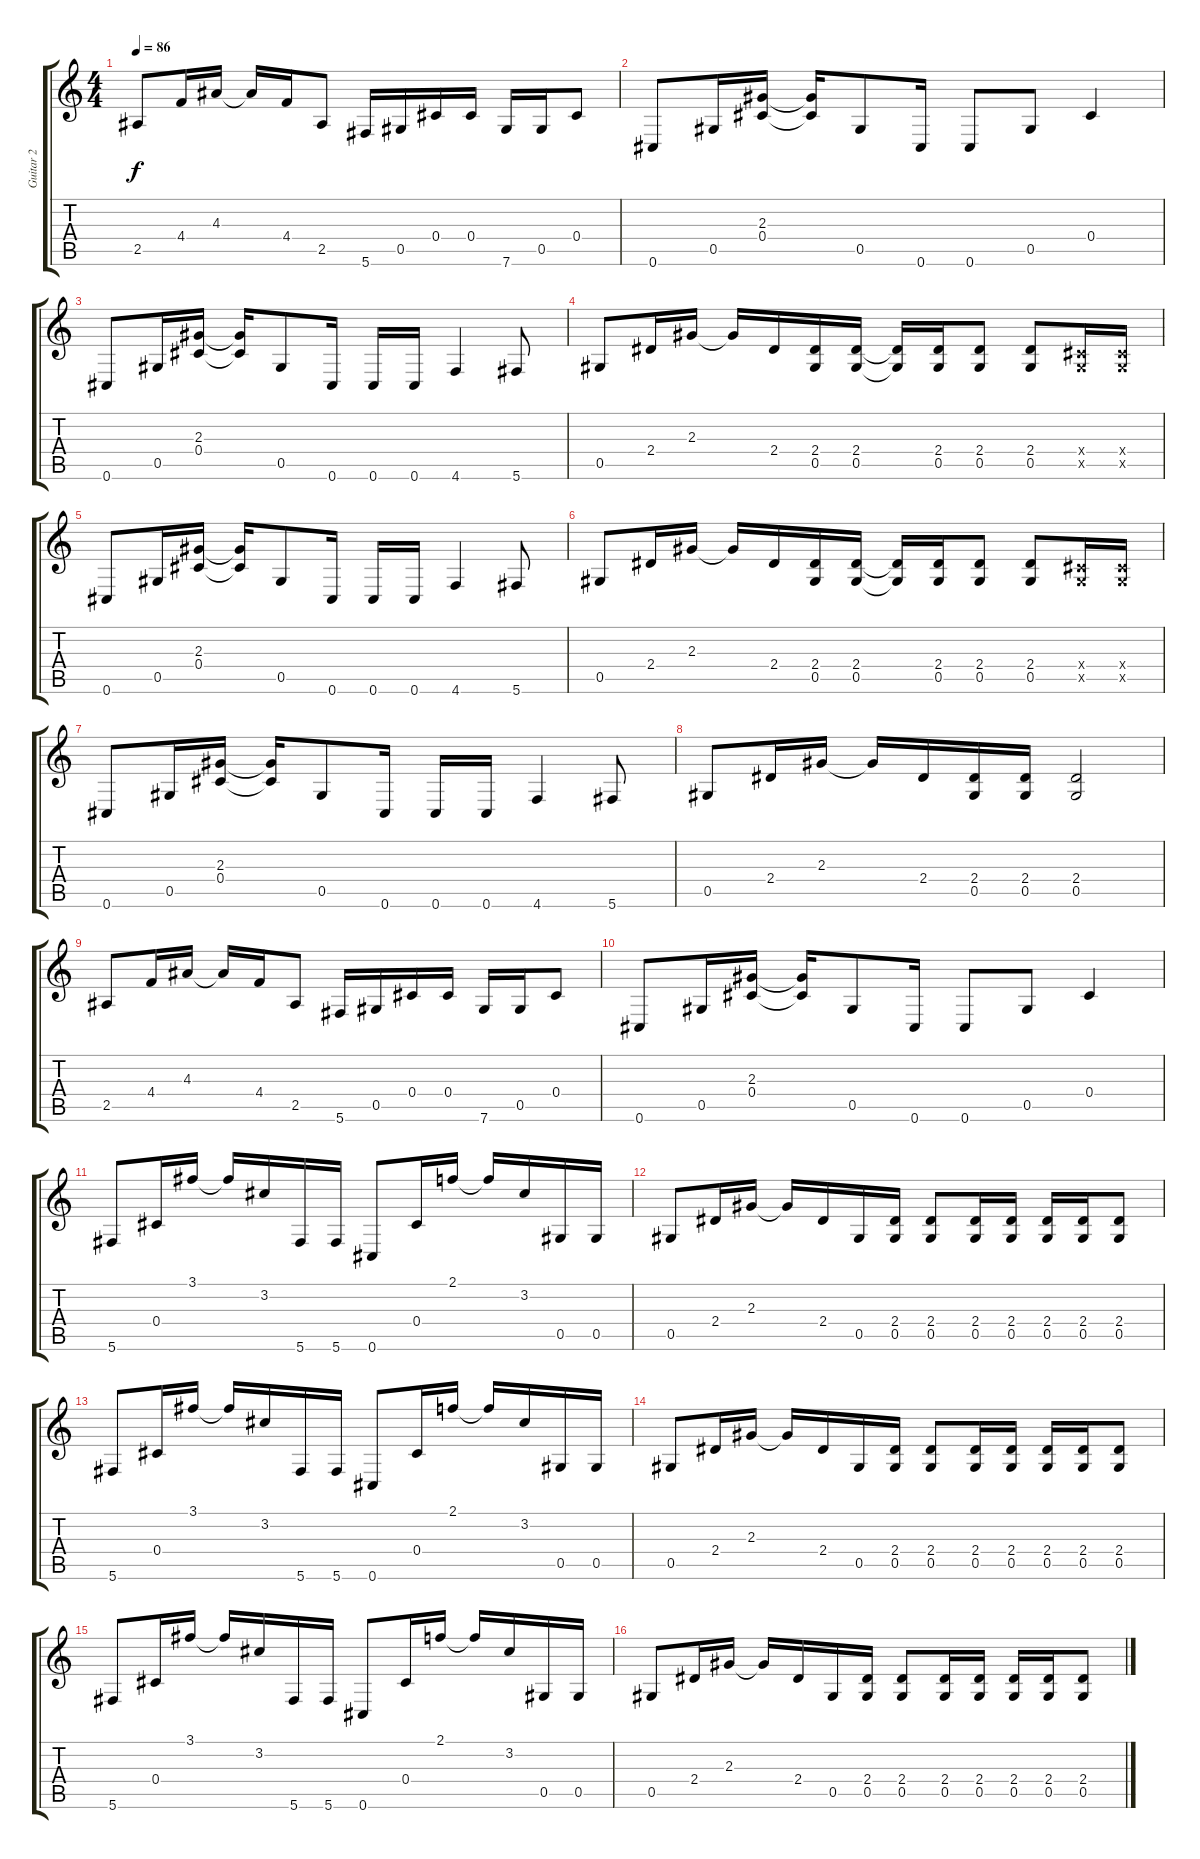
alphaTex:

\track ("Guitar 2" "Guitar 2") {instrument distortionguitar}
\staff {score tabs}
\tuning (Eb4 Bb3 Gb3 Db3 Ab2 Db2) {hide}
\ts (4 4)
\tempo 86
\clef g2
\ks c
2.5.8{dy f} 4.4.16 4.3.16 4.3{t}.16 4.4.16 2.5.8 5.6.16 0.5.16 0.4.16 0.4.16 7.6.16 0.5.16 0.4.8 |
0.6.8 0.5.16 (2.3 0.4).16 (2.3{t} 0.4{t}).16 0.5.8 0.6.16 0.6.8 0.5.8 0.4.4 |
0.6.8 0.5.16 (2.3 0.4).16 (2.3{t} 0.4{t}).16 0.5.8 0.6.16 0.6.16 0.6.16 4.6.4 5.6.8 |
0.5.8 2.4.16 2.3.16 2.3{t}.16 2.4.16 (2.4 0.5).16 (2.4 0.5).16 (2.4{t} 0.5{t}).16 (2.4 0.5).16 (2.4 0.5).8 (2.4 0.5).8 (0.4{x} 0.5{x}).16 (0.4{x} 0.5{x}).16 |
0.6.8 0.5.16 (2.3 0.4).16 (2.3{t} 0.4{t}).16 0.5.8 0.6.16 0.6.16 0.6.16 4.6.4 5.6.8 |
0.5.8 2.4.16 2.3.16 2.3{t}.16 2.4.16 (2.4 0.5).16 (2.4 0.5).16 (2.4{t} 0.5{t}).16 (2.4 0.5).16 (2.4 0.5).8 (2.4 0.5).8 (0.4{x} 0.5{x}).16 (0.4{x} 0.5{x}).16 |
0.6.8 0.5.16 (2.3 0.4).16 (2.3{t} 0.4{t}).16 0.5.8 0.6.16 0.6.16 0.6.16 4.6.4 5.6.8 |
0.5.8 2.4.16 2.3.16 2.3{t}.16 2.4.16 (2.4 0.5).16 (2.4 0.5).16 (2.4 0.5).2 |
2.5.8 4.4.16 4.3.16 4.3{t}.16 4.4.16 2.5.8 5.6.16 0.5.16 0.4.16 0.4.16 7.6.16 0.5.16 0.4.8 |
0.6.8 0.5.16 (2.3 0.4).16 (2.3{t} 0.4{t}).16 0.5.8 0.6.16 0.6.8 0.5.8 0.4.4 |
5.6.8 0.4.16 3.1.16 3.1{t}.16 3.2.16 5.6.16 5.6.16 0.6.8 0.4.16 2.1.16 2.1{t}.16 3.2.16 0.5.16 0.5.16 |
0.5.8 2.4.16 2.3.16 2.3{t}.16 2.4.16 0.5.16 (2.4 0.5).16 (2.4 0.5).8 (2.4 0.5).16 (2.4 0.5).16 (2.4 0.5).16 (2.4 0.5).16 (2.4 0.5).8 |
5.6.8 0.4.16 3.1.16 3.1{t}.16 3.2.16 5.6.16 5.6.16 0.6.8 0.4.16 2.1.16 2.1{t}.16 3.2.16 0.5.16 0.5.16 |
0.5.8 2.4.16 2.3.16 2.3{t}.16 2.4.16 0.5.16 (2.4 0.5).16 (2.4 0.5).8 (2.4 0.5).16 (2.4 0.5).16 (2.4 0.5).16 (2.4 0.5).16 (2.4 0.5).8 |
5.6.8 0.4.16 3.1.16 3.1{t}.16 3.2.16 5.6.16 5.6.16 0.6.8 0.4.16 2.1.16 2.1{t}.16 3.2.16 0.5.16 0.5.16 |
0.5.8 2.4.16 2.3.16 2.3{t}.16 2.4.16 0.5.16 (2.4 0.5).16 (2.4 0.5).8 (2.4 0.5).16 (2.4 0.5).16 (2.4 0.5).16 (2.4 0.5).16 (2.4 0.5).8
